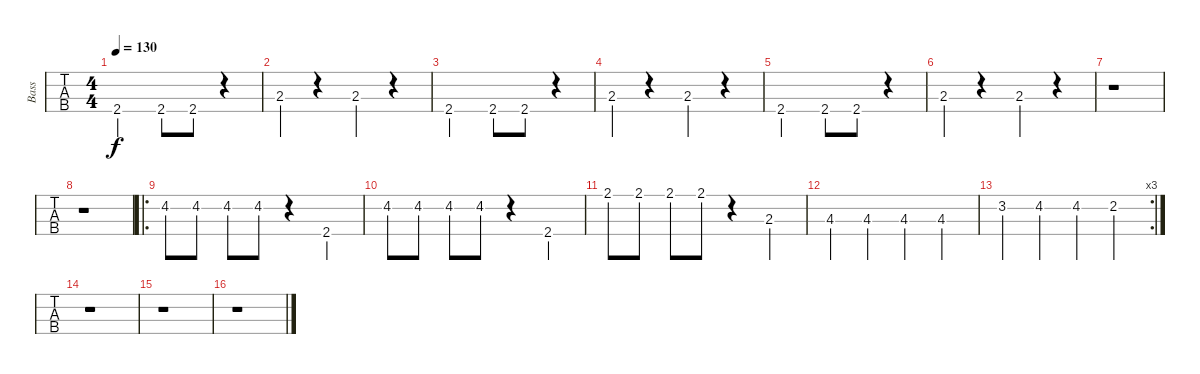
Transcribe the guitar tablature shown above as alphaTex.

\track ("Bass" "Bass") {instrument electricbasspick}
\staff {tabs}
\tuning (Eb2 Bb1 F1 C1) {hide}
\ts (4 4)
\tempo 130
\clef f4
\ks c
2.4.2{dy f} 2.4.8 2.4.8 r.4 |
2.3.4 r.4 2.3.4 r.4 |
2.4.2 2.4.8 2.4.8 r.4 |
2.3.4 r.4 2.3.4 r.4 |
2.4.2 2.4.8 2.4.8 r.4 |
2.3.4 r.4 2.3.4 r.4 |
r.1 |
r.1 |
\ro
4.2.8 4.2.8 4.2.8 4.2.8 r.4 2.4.4 |
4.2.8 4.2.8 4.2.8 4.2.8 r.4 2.4.4 |
2.1.8 2.1.8 2.1.8 2.1.8 r.4 2.3.4 |
4.3.4 4.3.4 4.3.4 4.3.4 |
\rc 3
3.2.4 4.2.4 4.2.4 2.2.4 |
r.1 |
r.1 |
r.1
